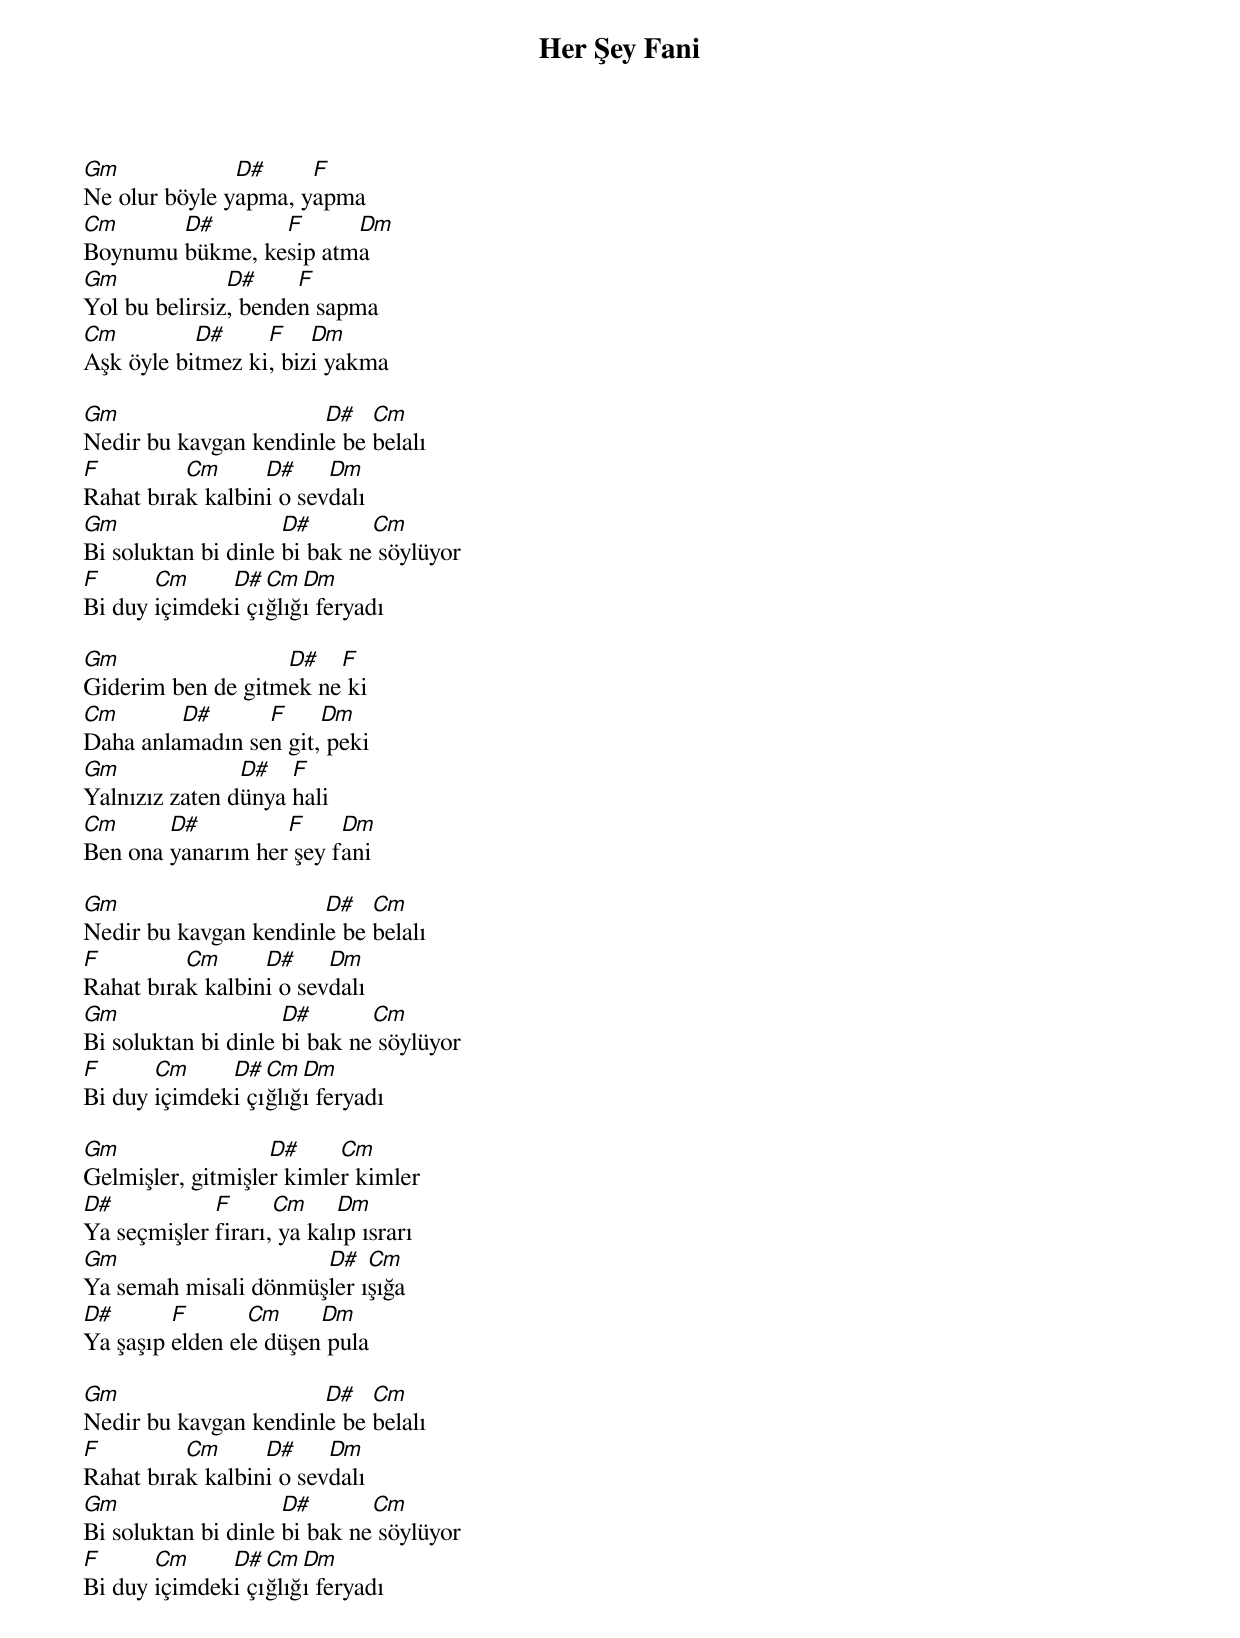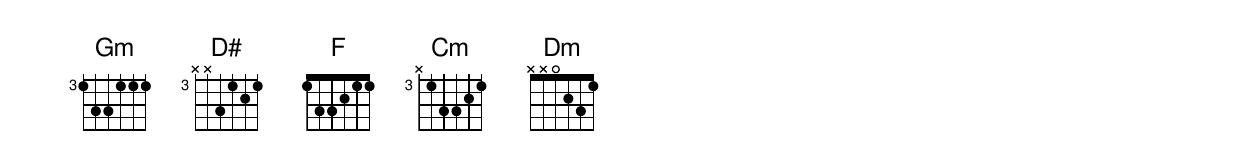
{title: Her Şey Fani}
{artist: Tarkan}

Gm             D#     F
Ne olur böyle yapma, yapma
Cm      D#       F      Dm
Boynumu bükme, kesip atma
Gm             D#     F
Yol bu belirsiz, benden sapma
Cm         D#     F    Dm
Aşk öyle bitmez ki, bizi yakma

Gm                     D#   Cm
Nedir bu kavgan kendinle be belalı
F         Cm      D#     Dm
Rahat bırak kalbini o sevdalı
Gm                   D#       Cm
Bi soluktan bi dinle bi bak ne söylüyor
F      Cm     D#  Cm  Dm
Bi duy içimdeki çığlığı feryadı

Gm                 D#   F
Giderim ben de gitmek ne ki
Cm       D#      F     Dm
Daha anlamadın sen git, peki
Gm              D#   F
Yalnızız zaten dünya hali
Cm      D#         F     Dm
Ben ona yanarım her şey fani

Gm                     D#   Cm
Nedir bu kavgan kendinle be belalı
F         Cm      D#     Dm
Rahat bırak kalbini o sevdalı
Gm                   D#       Cm
Bi soluktan bi dinle bi bak ne söylüyor
F      Cm     D#  Cm  Dm
Bi duy içimdeki çığlığı feryadı

Gm                 D#     Cm
Gelmişler, gitmişler kimler kimler
D#           F      Cm     Dm
Ya seçmişler firarı, ya kalıp ısrarı
Gm                    D#   Cm
Ya semah misali dönmüşler ışığa
D#       F       Cm     Dm
Ya şaşıp elden ele düşen pula

Gm                     D#   Cm
Nedir bu kavgan kendinle be belalı
F         Cm      D#     Dm
Rahat bırak kalbini o sevdalı
Gm                   D#       Cm
Bi soluktan bi dinle bi bak ne söylüyor
F      Cm     D#  Cm  Dm
Bi duy içimdeki çığlığı feryadı
